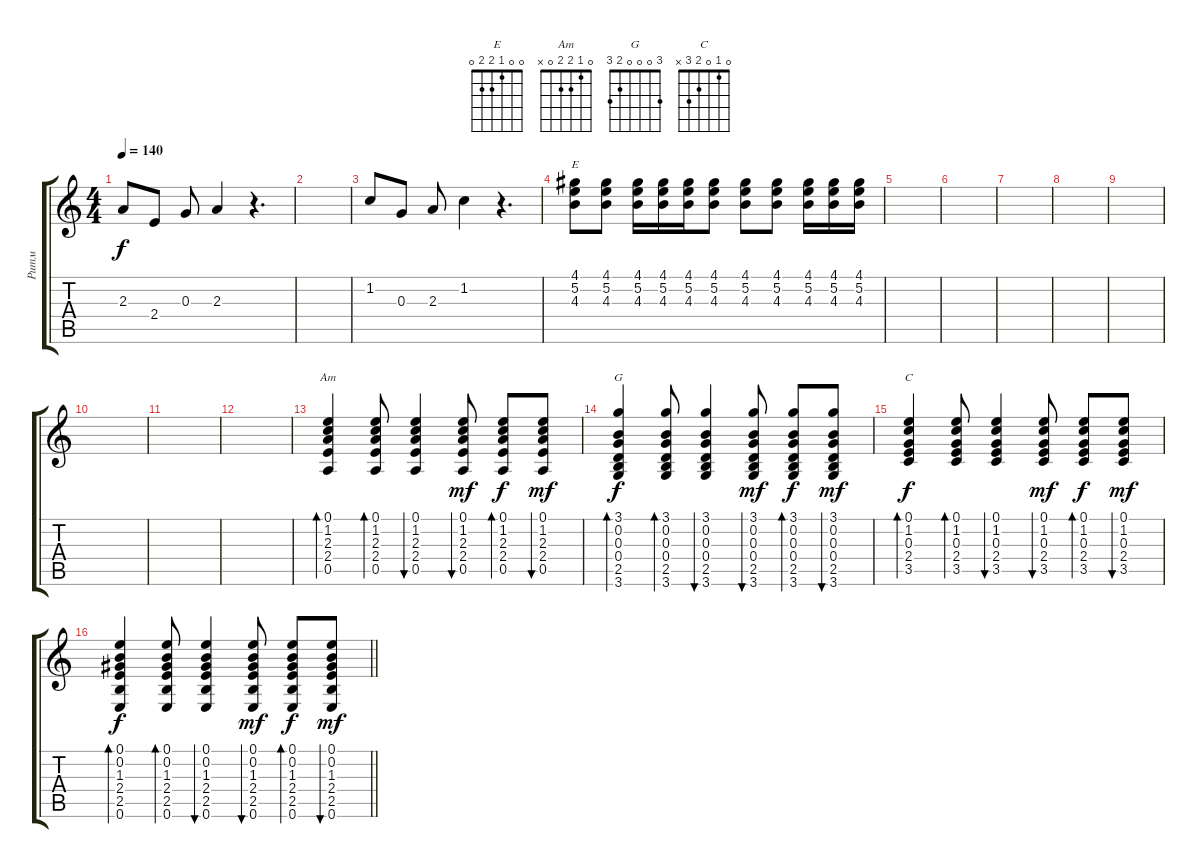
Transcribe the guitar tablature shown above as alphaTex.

\track ("Ритм" "Ритм") {solo instrument electricguitarmuted}
\staff {score tabs}
\tuning (E4 B3 G3 D3 A2 E2) {hide}
\chord ("E" 0 0 1 2 2 0)
\chord ("Am" 0 1 2 2 0 x)
\chord ("G" 3 0 0 0 2 3)
\chord ("C" 0 1 0 2 3 x)
\ts (4 4)
\tempo 140
\clef g2
\ks c
2.3.8{dy f} 2.4.8 0.3.8 2.3.4 r.4{d} |
|
1.2.8 0.3.8 2.3.8 1.2.4 r.4{d} |
(4.1 5.2 4.3).8{ch "E"} (4.1 5.2 4.3).8 (4.1 5.2 4.3).16 (4.1 5.2 4.3).16 (4.1 5.2 4.3).16 (4.1 5.2 4.3).8 (4.1 5.2 4.3).8 (4.1 5.2 4.3).8 (4.1 5.2 4.3).16 (4.1 5.2 4.3).16 (4.1 5.2 4.3).16 |
|
|
|
|
|
|
|
|
(0.1 1.2 2.3 2.4 0.5).4{bd 60 ch "Am" volume 10 balance 12 instrument acousticguitarsteel} (0.1 1.2 2.3 2.4 0.5).8{bd 60} (0.1 1.2 2.3 2.4 0.5).4{bu 60} (0.1 1.2 2.3 2.4 0.5).8{bu 60 dy mf} (0.1 1.2 2.3 2.4 0.5).8{bd 60 dy f} (0.1 1.2 2.3 2.4 0.5).8{bu 60 dy mf} |
(3.1 0.2 0.3 0.4 2.5 3.6).4{bd 60 ch "G" dy f} (3.1 0.2 0.3 0.4 2.5 3.6).8{bd 60} (3.1 0.2 0.3 0.4 2.5 3.6).4{bu 60} (3.1 0.2 0.3 0.4 2.5 3.6).8{bu 60 dy mf} (3.1 0.2 0.3 0.4 2.5 3.6).8{bd 60 dy f} (3.1 0.2 0.3 0.4 2.5 3.6).8{bu 60 dy mf} |
(0.1 1.2 0.3 2.4 3.5).4{bd 60 ch "C" dy f} (0.1 1.2 0.3 2.4 3.5).8{bd 60} (0.1 1.2 0.3 2.4 3.5).4{bu 60} (0.1 1.2 0.3 2.4 3.5).8{bu 60 dy mf} (0.1 1.2 0.3 2.4 3.5).8{bd 60 dy f} (0.1 1.2 0.3 2.4 3.5).8{bu 60 dy mf} |
\barLineRight lightlight
(0.1 0.2 1.3 2.4 2.5 0.6).4{bd 60 dy f} (0.1 0.2 1.3 2.4 2.5 0.6).8{bd 60} (0.1 0.2 1.3 2.4 2.5 0.6).4{bu 60} (0.1 0.2 1.3 2.4 2.5 0.6).8{bu 60 dy mf} (0.1 0.2 1.3 2.4 2.5 0.6).8{bd 60 dy f} (0.1 0.2 1.3 2.4 2.5 0.6).8{bu 60 dy mf}
